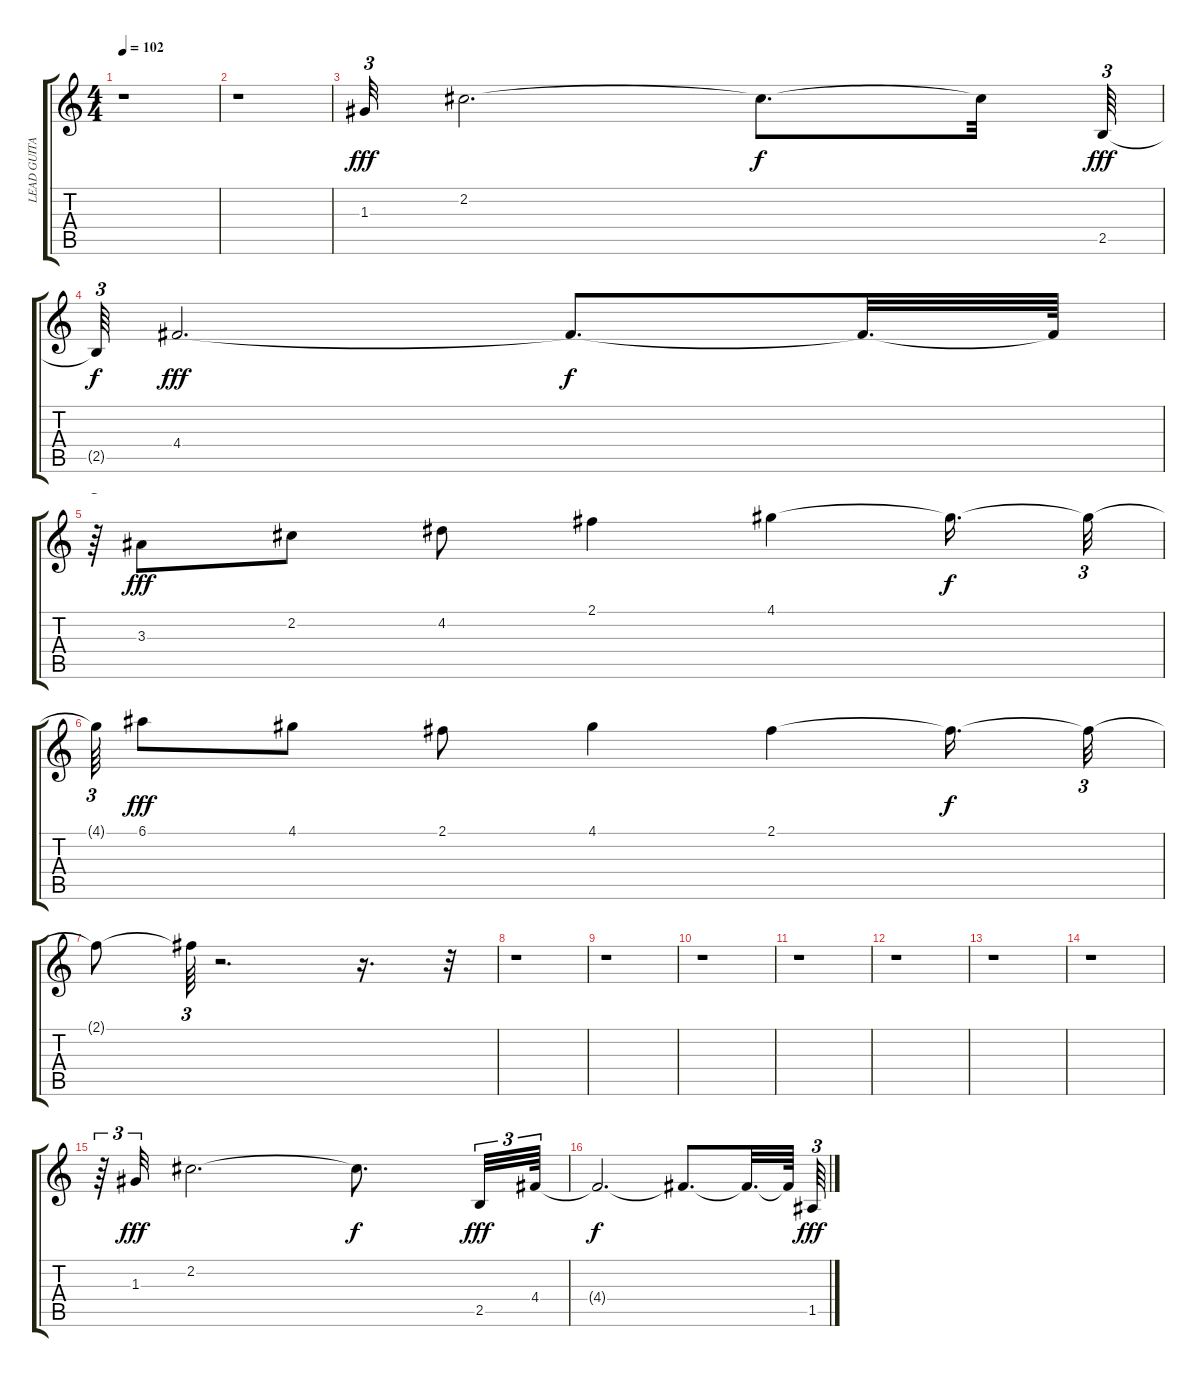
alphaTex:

\track ("LEAD GUITAR" "LEAD GUITA") {instrument electricguitarclean}
\staff {score tabs}
\tuning (E4 B3 G3 D3 A2 E2) {hide}
\ts (4 4)
\tempo 102
\clef g2
\ks c
r.1{dy fff} |
r.1 |
1.3.32{tu (3 2) volume 11} 2.2.2{d} 2.2{t}.8{d dy f} 2.2{t}.32 2.5.64{tu (3 2) dy fff} |
2.5{t}.64{tu (3 2) dy f} 4.4.2{d dy fff} 4.4{t}.8{d dy f} 4.4{t}.32{d} 4.4{t}.64 |
r.64{tu (3 2)} 3.3.8{dy fff volume 15} 2.2.8 4.2.8 2.1.4 4.1.4 4.1{t}.16{d dy f} 4.1{t}.32{tu (3 2)} |
4.1{t}.64{tu (3 2)} 6.1.8{dy fff} 4.1.8 2.1.8 4.1.4 2.1.4 2.1{t}.16{d dy f} 2.1{t}.32{tu (3 2)} |
2.1{t}.8 2.1{t}.64{tu (3 2)} r.2{d} r.16{d} r.32{tu (3 2)} |
r.1 |
r.1 |
r.1 |
r.1 |
r.1 |
r.1 |
r.1 |
r.64{tu (3 2)} 1.3.32{tu (3 2) dy fff volume 11} 2.2.2{d} 2.2{t}.8{d dy f} 2.5.32{tu (3 2) dy fff} 4.4.64{tu (3 2)} |
4.4{t}.2{d dy f} 4.4{t}.8{d} 4.4{t}.32{d} 4.4{t}.64 1.5.64{tu (3 2) dy fff volume 15}
